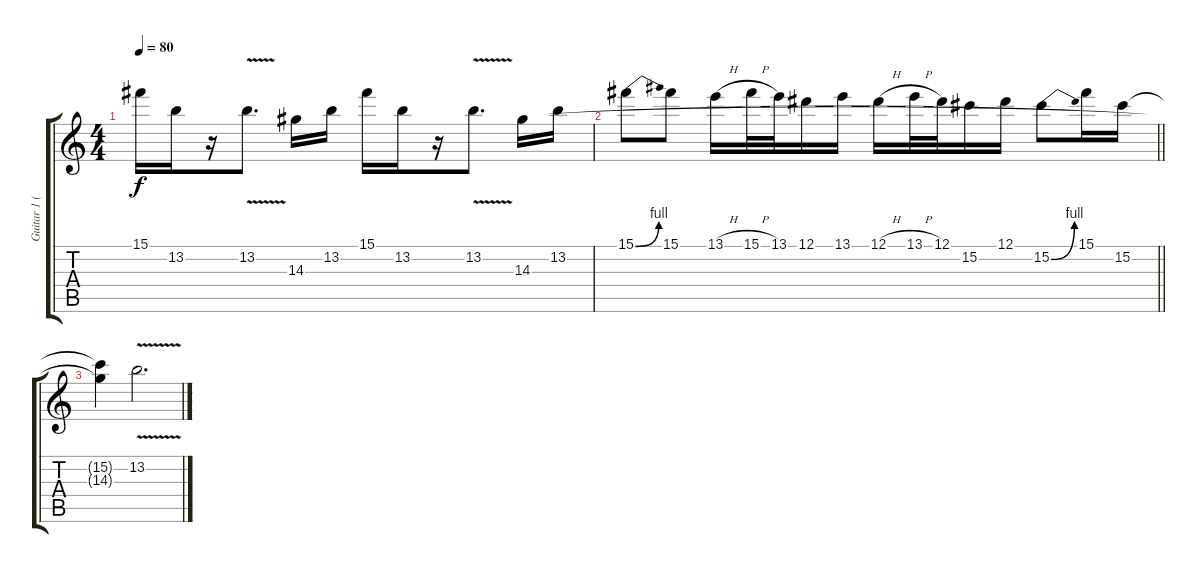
\track ("Guitar 1 (Slash)" "Guitar 1 (") {instrument overdrivenguitar}
\staff {score tabs}
\tuning (Eb4 Bb3 Gb3 Db3 Ab2 Eb2) {hide}
\ts (4 4)
\tempo 80
\clef g2
\ks c
15.1.16{dy f} 13.2.16 r.16 13.2{v}.8{d} 14.3.16 13.2.16 15.1.16 13.2.16 r.16 13.2{v}.8{d} 14.3.16 13.2.16 |
\barLineRight lightlight
15.1{be (bend 0 0 60 4)}.8 15.1.8 13.1{h}.16 15.1{h}.32 13.1.32 12.1.16 13.1.16 12.1{h}.16 13.1{h}.32 12.1.32 15.2.16 12.1.16 15.2{be (bend 0 0 60 4)}.8 15.1.16 15.2.16 |
\section ("" "")
(15.2{t} 14.3{t}).4 13.2{v}.2{d}
